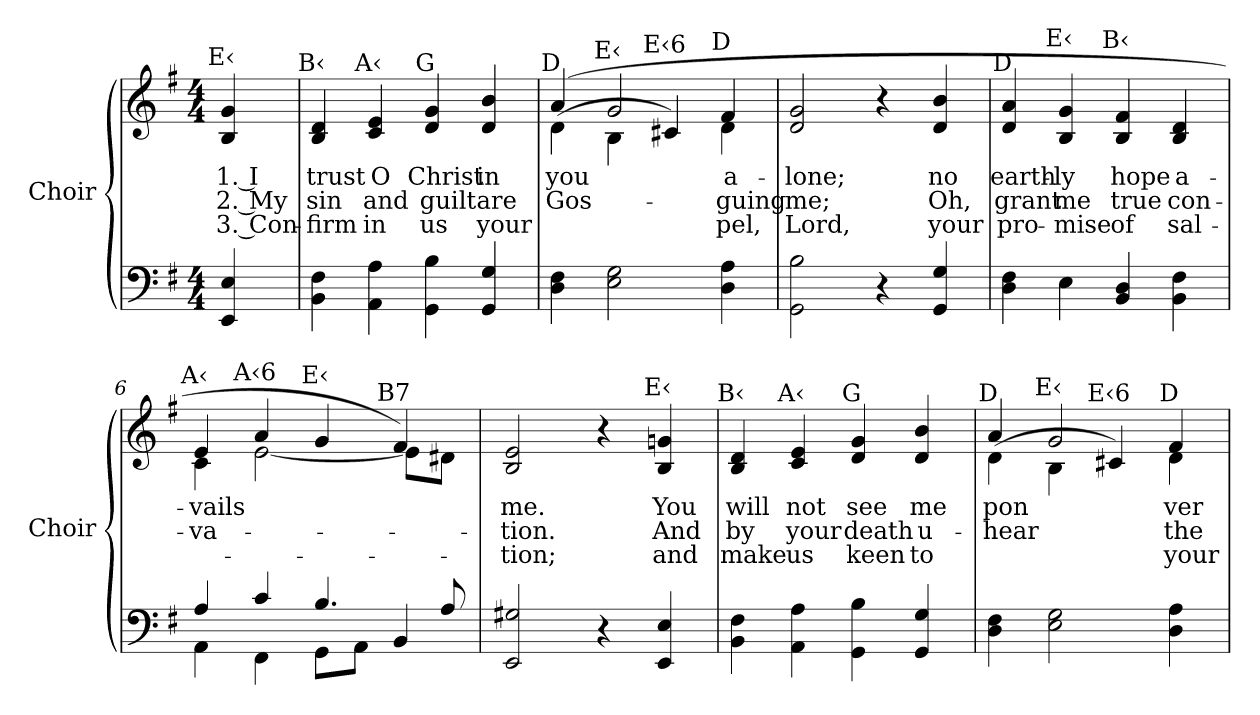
**kern	**kern	**text	**text	**text
*part1	*part1	*part1	*part1	*part1
*staff2	*staff1	*staff1	*staff1	*staff1
*I"Choir	*	*	*	*
*I'Choir	*	*	*	*
!!LO:PB:g=z
*clefF4	*clefG2	*	*	*
*k[f#]	*k[f#]	*	*	*
*G:	*G:	*	*	*
*M4/4	*M4/4	*	*	*
*MM80	*MM80	*	*	*
=1	=1	=1	=1	=1
!	!LO:TX:a:cj:t=E‹	!	!	!
!	!	!LO:LY:b:color=#000000	!LO:LY:b:color=#000000	!LO:LY:b:color=#000000
4EEi/ 4Ei	4Bi/ 4gi	1. I	2. My	3. Con-
=2	=2	=2	=2	=2
!	!LO:TX:a:cj:t=B‹	!	!	!
!	!	!LO:LY:b:color=#000000	!LO:LY:b:color=#000000	!LO:LY:b:color=#000000
4BBi\ 4F#i	4Bi/ 4di	trust	sin	-firm
!	!LO:TX:a:cj:t=A‹	!	!	!
!	!	!LO:LY:b:color=#000000	!LO:LY:b:color=#000000	!LO:LY:b:color=#000000
4AAi\ 4Ai	4ci/ 4ei	O	and	in
!	!LO:TX:a:cj:t=G	!	!	!
!	!	!LO:LY:b:color=#000000	!LO:LY:b:color=#000000	!LO:LY:b:color=#000000
4GGi\ 4Bi	4di/ 4gi	Christ	guilt	us
!	!	!LO:LY:b:color=#000000	!LO:LY:b:color=#000000	!LO:LY:b:color=#000000
4GGi/ 4Gi	4di/ 4bi	in	are	your
=3	=3	=3	=3	=3
!	!	!LO:LY:b:color=#000000	!LO:LY:b:color=#000000	!
*	*^	*	*	*
!	!LO:TX:a:cj:t=D	!	!	!	!
!	!	!	!LO:LY:b:color=#000000	!	!
4Di\ 4F#i	(4ai/	(4di\	you	Gos-	.
!	!LO:TX:a:cj:t=E‹	!	!	!	!
2Ei\ 2Gi	2gi/	4Bi\	.	.	.
!	!	!LO:TX:a:cj:t=E‹6	!	!	!
.	.	4c#Xi/)	.	.	.
!	!LO:TX:a:cj:t=D	!	!	!	!
!	!	!	!LO:LY:b:color=#000000	!LO:LY:b:color=#000000	!LO:LY:b:color=#000000
4Di\ 4Ai	4f#i/	4di\	a-	-guing	-pel,
*	*v	*v	*	*	*
=4	=4	=4	=4	=4
*	*^	*	*	*
!	!LO:TX:a:cj:t=G	!	!	!	!
!	!	!	!LO:LY:b:color=#000000	!LO:LY:b:color=#000000	!LO:LY:b:color=#000000
*	*v	*v	*	*	*
2GGi\ 2Bi	2di/ 2gi	-lone;	me;	Lord,
4r	4r	.	.	.
!	!	!LO:LY:b:color=#000000	!LO:LY:b:color=#000000	!LO:LY:b:color=#000000
4GGi/ 4Gi	4di/ 4bi	no	Oh,	your
=5	=5	=5	=5	=5
!	!LO:TX:a:cj:t=D	!	!	!
!	!	!LO:LY:b:color=#000000	!LO:LY:b:color=#000000	!LO:LY:b:color=#000000
4Di\ 4F#i	4di/ 4ai	earth-	grant	pro-
!	!LO:TX:a:cj:t=E‹	!	!	!
!	!	!LO:LY:b:color=#000000	!LO:LY:b:color=#000000	!LO:LY:b:color=#000000
4Ei\	4Bi/ 4gi	-ly	me	-mise
!	!LO:TX:a:cj:t=B‹	!	!	!
!	!	!LO:LY:b:color=#000000	!LO:LY:b:color=#000000	!LO:LY:b:color=#000000
4BBi/ 4Di	4Bi/ 4f#i	hope	true	of
!	!	!LO:LY:b:color=#000000	!LO:LY:b:color=#000000	!LO:LY:b:color=#000000
4BBi\ 4F#i	4Bi/ 4di	a-	con-	sal-
!!LO:LB:g=z
=6	=6	=6	=6	=6
*^	*	*	*	*
!	!	!	!LO:LY:b:color=#000000	!LO:LY:b:color=#000000	!
*	*	*^	*	*	*
!	!	!LO:TX:a:cj:t=A‹	!	!	!	!
!	!	!	!	!LO:LY:b:color=#000000	!	!
4Ai/	4AAi\	4ei/	4ci\	-vails	-va-	.
!	!	!LO:TX:a:cj:t=A‹6	!	!	!	!
4ci/	4FF#i\	4ai/	[2ei\	.	.	.
!	!	!LO:TX:a:cj:t=E‹	!	!	!	!
4.Bi/	8GGi\L	4gi/	.	.	.	.
.	8AAi\J	.	.	.	.	.
!	!	!LO:TX:a:cj:t=B7	!	!	!	!
.	4BBi/	4f#i/)	8ei\L]	.	.	.
8Ai/	.	.	8d#Xi\J	.	.	.
*v	*v	*	*	*	*	*
*	*v	*v	*	*	*
=7	=7	=7	=7	=7
*	*^	*	*	*
!	!LO:TX:a:cj:t=E	!	!	!	!
!	!	!	!LO:LY:b:color=#000000	!LO:LY:b:color=#000000	!LO:LY:b:color=#000000
*	*v	*v	*	*	*
2EEi/ 2G#Xi	2Bi/ 2ei	me.	-tion.	-tion;
4r	4r	.	.	.
!	!LO:TX:a:cj:t=E‹	!	!	!
!	!	!LO:LY:b:color=#000000	!LO:LY:b:color=#000000	!LO:LY:b:color=#000000
4EEi/ 4Ei	4Bi/ 4gni	You	And	and
=8	=8	=8	=8	=8
!	!LO:TX:a:cj:t=B‹	!	!	!
!	!	!LO:LY:b:color=#000000	!LO:LY:b:color=#000000	!LO:LY:b:color=#000000
4BBi\ 4F#i	4Bi/ 4di	will	by	make
!	!LO:TX:a:cj:t=A‹	!	!	!
!	!	!LO:LY:b:color=#000000	!LO:LY:b:color=#000000	!LO:LY:b:color=#000000
4AAi\ 4Ai	4ci/ 4ei	not	your	us
!	!LO:TX:a:cj:t=G	!	!	!
!	!	!LO:LY:b:color=#000000	!LO:LY:b:color=#000000	!LO:LY:b:color=#000000
4GGi\ 4Bi	4di/ 4gi	see	death	keen
!	!	!LO:LY:b:color=#000000	!LO:LY:b:color=#000000	!LO:LY:b:color=#000000
4GGi/ 4Gi	4di/ 4bi	me	u-	to
=9	=9	=9	=9	=9
!	!	!LO:LY:b:color=#000000	!	!
*	*^	*	*	*
!	!LO:TX:a:cj:t=D	!	!	!	!
!	!	!	!LO:LY:b:color=#000000	!LO:LY:b:color=#000000	!
4Di\ 4F#i	4ai/	(4di\	-pon	hear	.
!	!LO:TX:a:cj:t=E‹	!	!	!	!
2Ei\ 2Gi	2gi/	4Bi\	.	.	.
!	!	!LO:TX:a:cj:t=E‹6	!	!	!
.	.	4c#Xi/)	.	.	.
!	!LO:TX:a:cj:t=D	!	!	!	!
!	!	!	!LO:LY:b:color=#000000	!LO:LY:b:color=#000000	!LO:LY:b:color=#000000
4Di\ 4Ai	4f#i/	4di\	-ver-	the	your
*	*v	*v	*	*	*
=	=	=	=	=
*-	*-	*-	*-	*-
